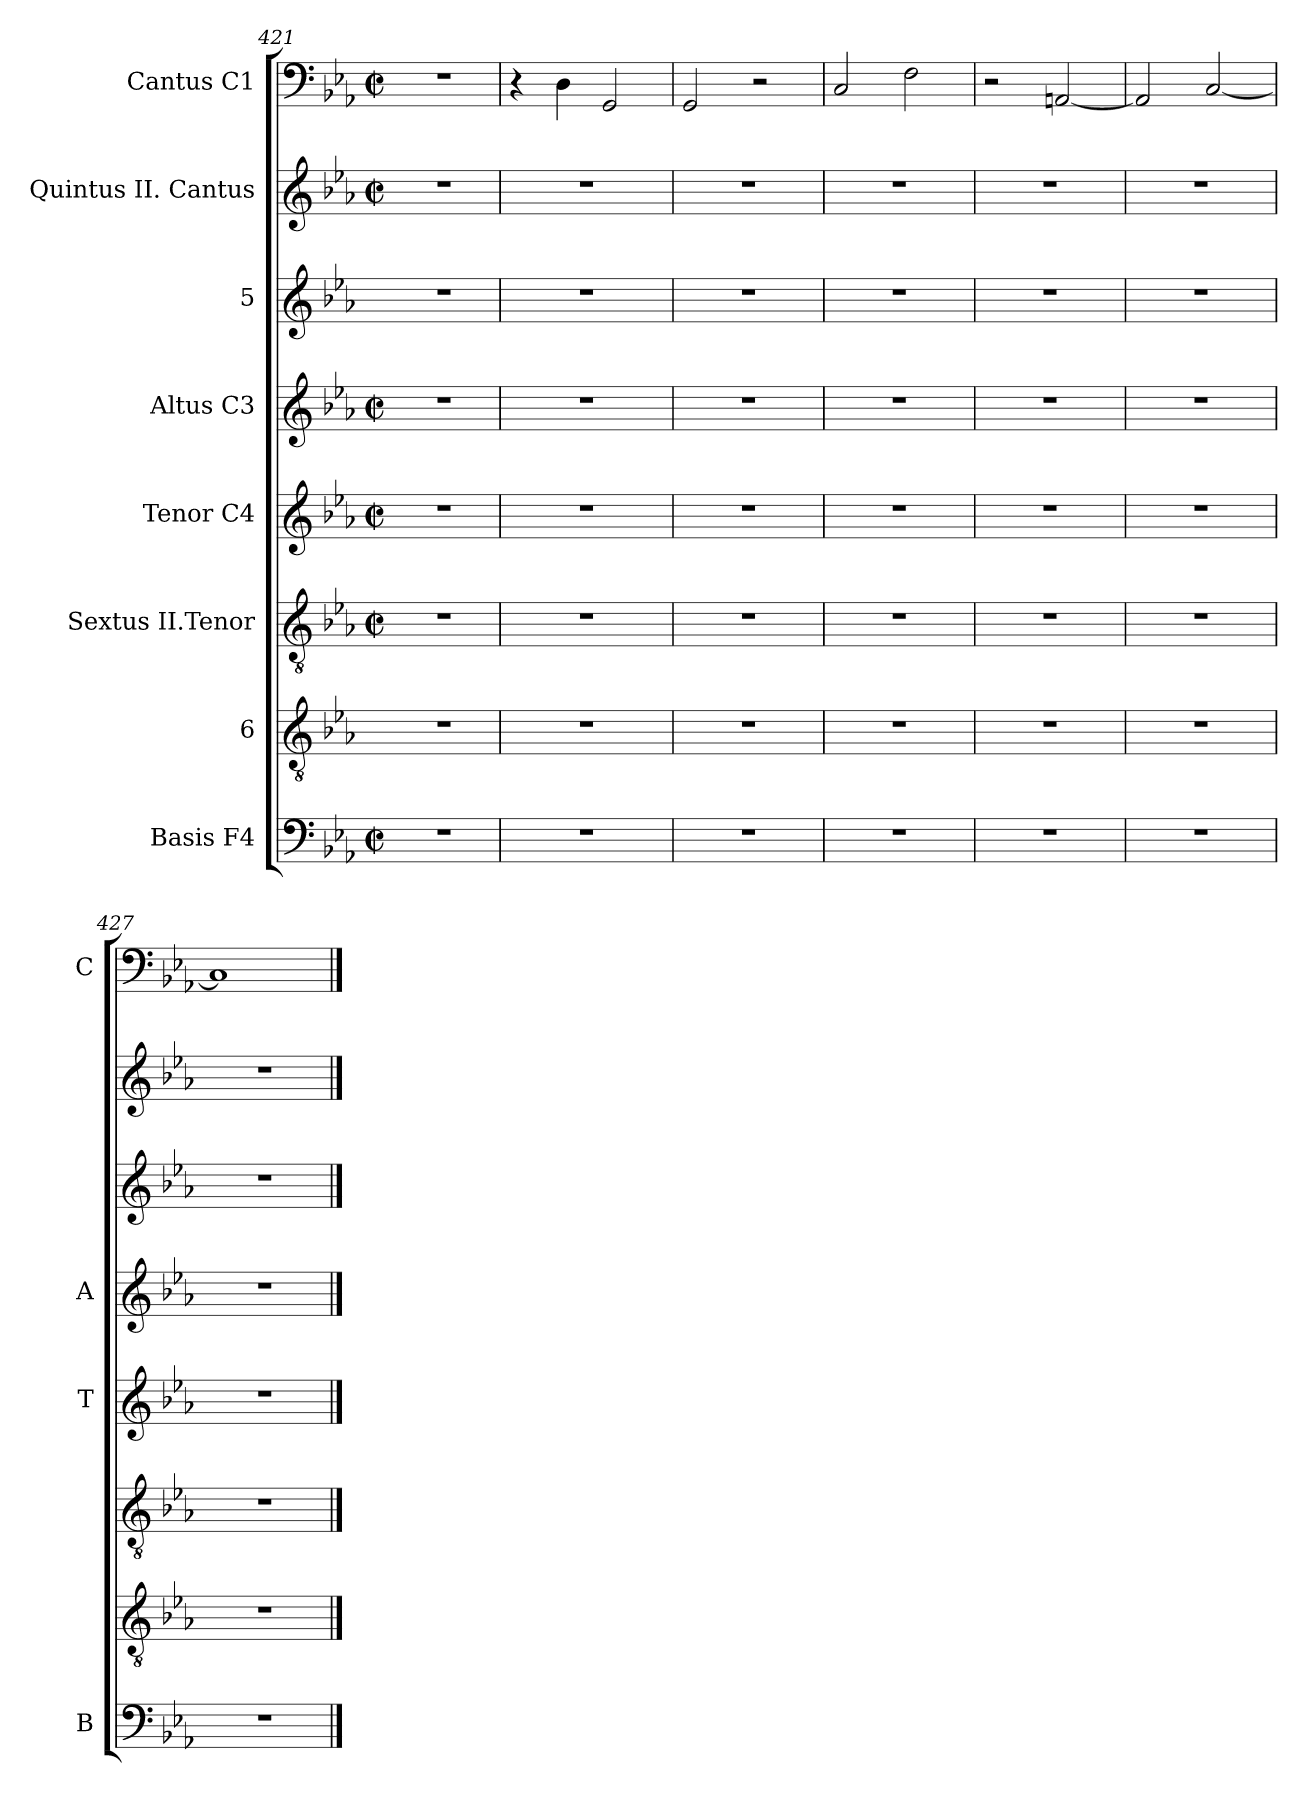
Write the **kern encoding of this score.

**kern	**kern	**kern	**kern	**kern	**kern	**kern	**kern
*part8	*part7	*part6	*part5	*part4	*part3	*part2	*part1
*staff8	*staff7	*staff6	*staff5	*staff4	*staff3	*staff2	*staff1
*I"Basis F4	*I"6	*I"Sextus II.Tenor	*I"Tenor C4	*I"Altus C3	*I"5	*I"Quintus II. Cantus	*I"Cantus C1
*I'B	*	*	*I'T	*I'A	*	*	*I'C
!!LO:LB:g=z
*clefF4	*clefGv2	*clefGv2	*clefG2	*clefG2	*clefG2	*clefG2	*clefF4
*k[b-e-a-]	*k[b-e-a-]	*k[b-e-a-]	*k[b-e-a-]	*k[b-e-a-]	*k[b-e-a-]	*k[b-e-a-]	*k[b-e-a-]
*E-:	*E-:	*E-:	*E-:	*E-:	*E-:	*E-:	*E-:
*M2/2	*	*M2/2	*M2/2	*M2/2	*	*M2/2	*M2/2
*met(c|)	*	*met(c|)	*met(c|)	*met(c|)	*	*met(c|)	*met(c|)
=421	=421	=421	=421	=421	=421	=421	=421
1r	1r	1r	1r	1r	1r	1r	1r
=422	=422	=422	=422	=422	=422	=422	=422
1r	1r	1r	1r	1r	1r	1r	4r
.	.	.	.	.	.	.	4D\
.	.	.	.	.	.	.	2GG/
=423	=423	=423	=423	=423	=423	=423	=423
1r	1r	1r	1r	1r	1r	1r	2GG/
.	.	.	.	.	.	.	2r
=424	=424	=424	=424	=424	=424	=424	=424
1r	1r	1r	1r	1r	1r	1r	2C/
.	.	.	.	.	.	.	2F\
=425	=425	=425	=425	=425	=425	=425	=425
1r	1r	1r	1r	1r	1r	1r	2r
.	.	.	.	.	.	.	[<2AAn/
=426	=426	=426	=426	=426	=426	=426	=426
1r	1r	1r	1r	1r	1r	1r	2AA/]
.	.	.	.	.	.	.	[<2C/
=427	=427	=427	=427	=427	=427	=427	=427
1r	1r	1r	1r	1r	1r	1r	1C]
==	==	==	==	==	==	==	==
*-	*-	*-	*-	*-	*-	*-	*-
